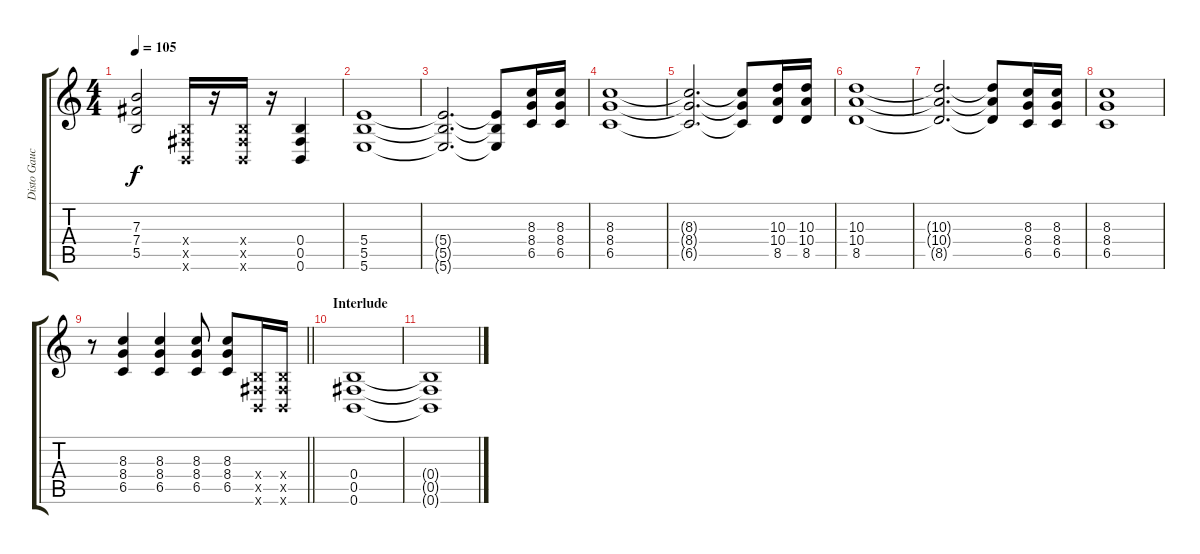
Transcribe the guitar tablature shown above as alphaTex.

\track ("Disto Gauche" "Disto Gauc") {instrument distortionguitar}
\staff {score tabs}
\tuning (Db4 Ab3 E3 B2 Gb2 B1) {hide}
\ts (4 4)
\tempo 105
\clef g2
\ks c
(7.3{t} 7.4{t} 5.5{t}).2{dy f} (0.4{x} 0.5{x} 0.6{x}).16 r.16 (0.4{x} 0.5{x} 0.6{x}).16 r.16 (0.4 0.5 0.6).4 |
(5.4 5.5 5.6).1 |
(5.4{t} 5.5{t} 5.6{t}).2{d} (5.4{t} 5.5{t} 5.6{t}).8 (8.3 8.4 6.5).16 (8.3 8.4 6.5).16 |
(8.3 8.4 6.5).1 |
(8.3{t} 8.4{t} 6.5{t}).2{d} (8.3{t} 8.4{t} 6.5{t}).8 (10.3 10.4 8.5).16 (10.3 10.4 8.5).16 |
(10.3 10.4 8.5).1 |
(10.3{t} 10.4{t} 8.5{t}).2{d} (10.3{t} 10.4{t} 8.5{t}).8 (8.3 8.4 6.5).16 (8.3 8.4 6.5).16 |
(8.3 8.4 6.5).1 |
\barLineRight lightlight
r.8 (8.3 8.4 6.5).4 (8.3 8.4 6.5).4 (8.3 8.4 6.5).8 (8.3 8.4 6.5).8 (0.4{x} 0.5{x} 0.6{x}).16 (0.4{x} 0.5{x} 0.6{x}).16 |
\section ("" "Interlude")
(0.4 0.5 0.6).1 |
(0.4{t} 0.5{t} 0.6{t}).1
